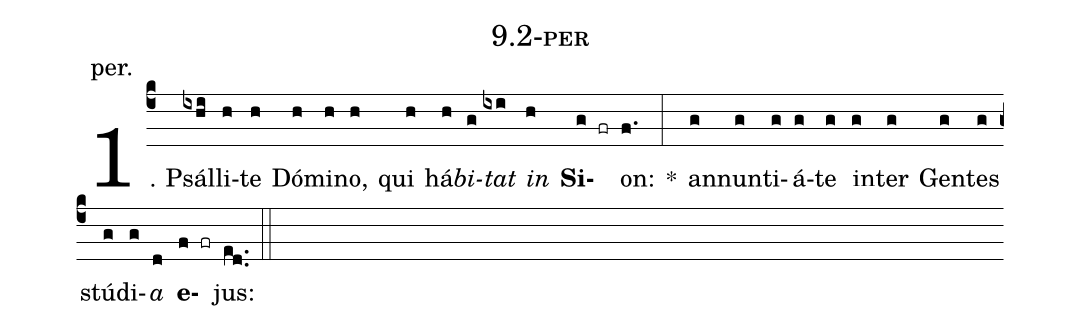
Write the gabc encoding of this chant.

name: 9.2-per;
annotation: per.;
%%
(c4)1. Psál(ixhi)li(h)te(h) Dó(h)mi(h)no,(h) qui(h) há(h)<i>bi</i>(g)<i>tat</i>(ixi) <i>in</i>(h) <b>Si</b>(g fr)on:(f.) *(:) an(g)nun(g)ti(g)á(g)te(g) in(g)ter(g) Gen(g)tes(g) stú(g)di(g)<i>a</i>(d) <b>e</b>(f fr)jus:(ed..) (::)


%E(g) u(g) o(g) u(d) a(f) e.(ed..) (::)
